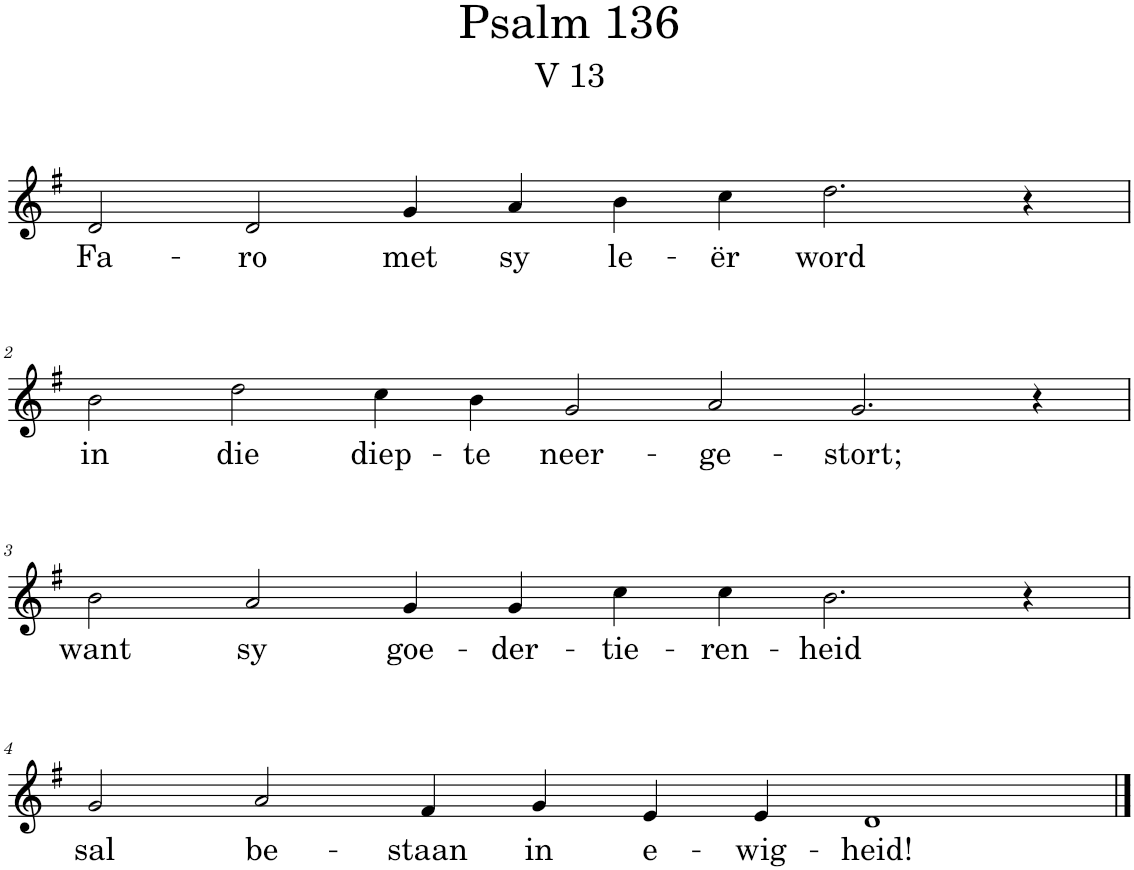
**kern	**text
*part1	*part1
*staff1	*staff1
*I"Pipe Organ	*
*I'Org.	*
*clefG2	*
*k[f#]	*
*M12/4	*
=1	=1
!	!LO:LY:b
2d/	Fa-
!	!LO:LY:b
2d/	-ro
!	!LO:LY:b
4g/	met
!	!LO:LY:b
4a/	sy
!	!LO:LY:b
4b\	le-
!	!LO:LY:b
4cc\	-ër
!	!LO:LY:b
2.dd\	word
4r	.
!!LO:LB:g=z
=2	=2
*M14/4	*
!	!LO:LY:b
2b\	in
!	!LO:LY:b
2dd\	die
!	!LO:LY:b
4cc\	diep-
!	!LO:LY:b
4b\	-te
!	!LO:LY:b
2g/	neer-
!	!LO:LY:b
2a/	-ge-
!	!LO:LY:b
2.g/	-stort;
4r	.
!!LO:LB:g=z
=3	=3
*M12/4	*
!	!LO:LY:b
2b\	want
!	!LO:LY:b
2a/	sy
!	!LO:LY:b
4g/	goe-
!	!LO:LY:b
4g/	-der-
!	!LO:LY:b
4cc\	-tie-
!	!LO:LY:b
4cc\	-ren-
!	!LO:LY:b
2.b\	-heid
4r	.
!!LO:LB:g=z
=4	=4
!	!LO:LY:b
2g/	sal
!	!LO:LY:b
2a/	be-
!	!LO:LY:b
4f#/	-staan
!	!LO:LY:b
4g/	in
!	!LO:LY:b
4e/	e-
!	!LO:LY:b
4e/	-wig-
!	!LO:LY:b
1d	-heid!
==	==
*-	*-
